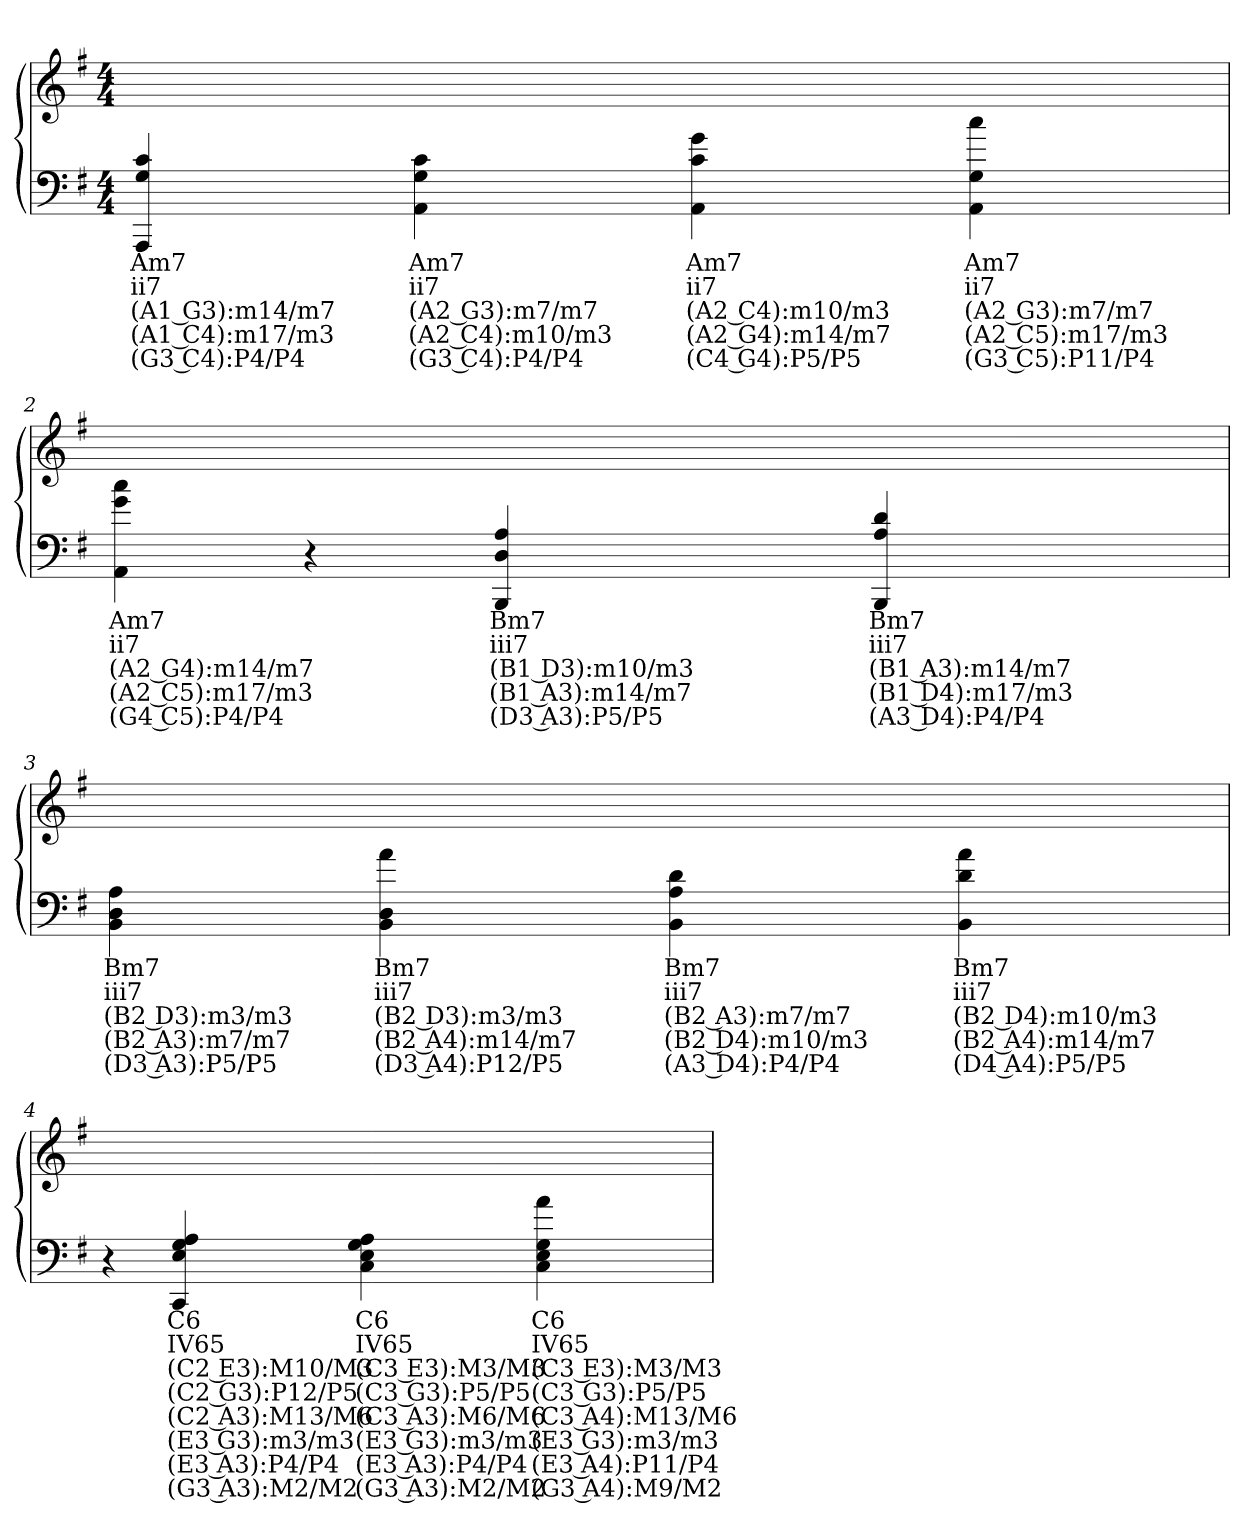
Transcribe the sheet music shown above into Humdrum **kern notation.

**kern	**text	**text	**text	**text	**text	**text	**text	**text	**kern
*part2	*part2	*part2	*part2	*part2	*part2	*part2	*part2	*part2	*part1
*staff2	*staff2	*staff2	*staff2	*staff2	*staff2	*staff2	*staff2	*staff2	*staff1
*clefF4	*	*	*	*	*	*	*	*	*clefG2
*k[f#]	*	*	*	*	*	*	*	*	*k[f#]
*G:	*	*	*	*	*	*	*	*	*G:
*M4/4	*	*	*	*	*	*	*	*	*M4/4
*MM60	*	*	*	*	*	*	*	*	*MM60
=1	=1	=1	=1	=1	=1	=1	=1	=1	=1
4AAA 4G 4c	Am7	ii7	(A1 G3):m14/m7	(A1 C4):m17/m3	(G3 C4):P4/P4	.	.	.	1ryy
4AA 4G 4c	Am7	ii7	(A2 G3):m7/m7	(A2 C4):m10/m3	(G3 C4):P4/P4	.	.	.	.
4AA 4c 4g	Am7	ii7	(A2 C4):m10/m3	(A2 G4):m14/m7	(C4 G4):P5/P5	.	.	.	.
4AA 4G 4cc	Am7	ii7	(A2 G3):m7/m7	(A2 C5):m17/m3	(G3 C5):P11/P4	.	.	.	.
=2	=2	=2	=2	=2	=2	=2	=2	=2	=2
4AA 4g 4cc	Am7	ii7	(A2 G4):m14/m7	(A2 C5):m17/m3	(G4 C5):P4/P4	.	.	.	1ryy
4r	.	.	.	.	.	.	.	.	.
4BBB 4D 4A	Bm7	iii7	(B1 D3):m10/m3	(B1 A3):m14/m7	(D3 A3):P5/P5	.	.	.	.
4BBB 4A 4d	Bm7	iii7	(B1 A3):m14/m7	(B1 D4):m17/m3	(A3 D4):P4/P4	.	.	.	.
=3	=3	=3	=3	=3	=3	=3	=3	=3	=3
4BB 4D 4A	Bm7	iii7	(B2 D3):m3/m3	(B2 A3):m7/m7	(D3 A3):P5/P5	.	.	.	1ryy
4BB 4D 4a	Bm7	iii7	(B2 D3):m3/m3	(B2 A4):m14/m7	(D3 A4):P12/P5	.	.	.	.
4BB 4A 4d	Bm7	iii7	(B2 A3):m7/m7	(B2 D4):m10/m3	(A3 D4):P4/P4	.	.	.	.
4BB 4d 4a	Bm7	iii7	(B2 D4):m10/m3	(B2 A4):m14/m7	(D4 A4):P5/P5	.	.	.	.
=4	=4	=4	=4	=4	=4	=4	=4	=4	=4
4r	.	.	.	.	.	.	.	.	1ryy
4CC 4E 4G 4A	C6	IV65	(C2 E3):M10/M3	(C2 G3):P12/P5	(C2 A3):M13/M6	(E3 G3):m3/m3	(E3 A3):P4/P4	(G3 A3):M2/M2	.
4C 4E 4G 4A	C6	IV65	(C3 E3):M3/M3	(C3 G3):P5/P5	(C3 A3):M6/M6	(E3 G3):m3/m3	(E3 A3):P4/P4	(G3 A3):M2/M2	.
4C 4E 4G 4a	C6	IV65	(C3 E3):M3/M3	(C3 G3):P5/P5	(C3 A4):M13/M6	(E3 G3):m3/m3	(E3 A4):P11/P4	(G3 A4):M9/M2	.
=	=	=	=	=	=	=	=	=	=
*-	*-	*-	*-	*-	*-	*-	*-	*-	*-
